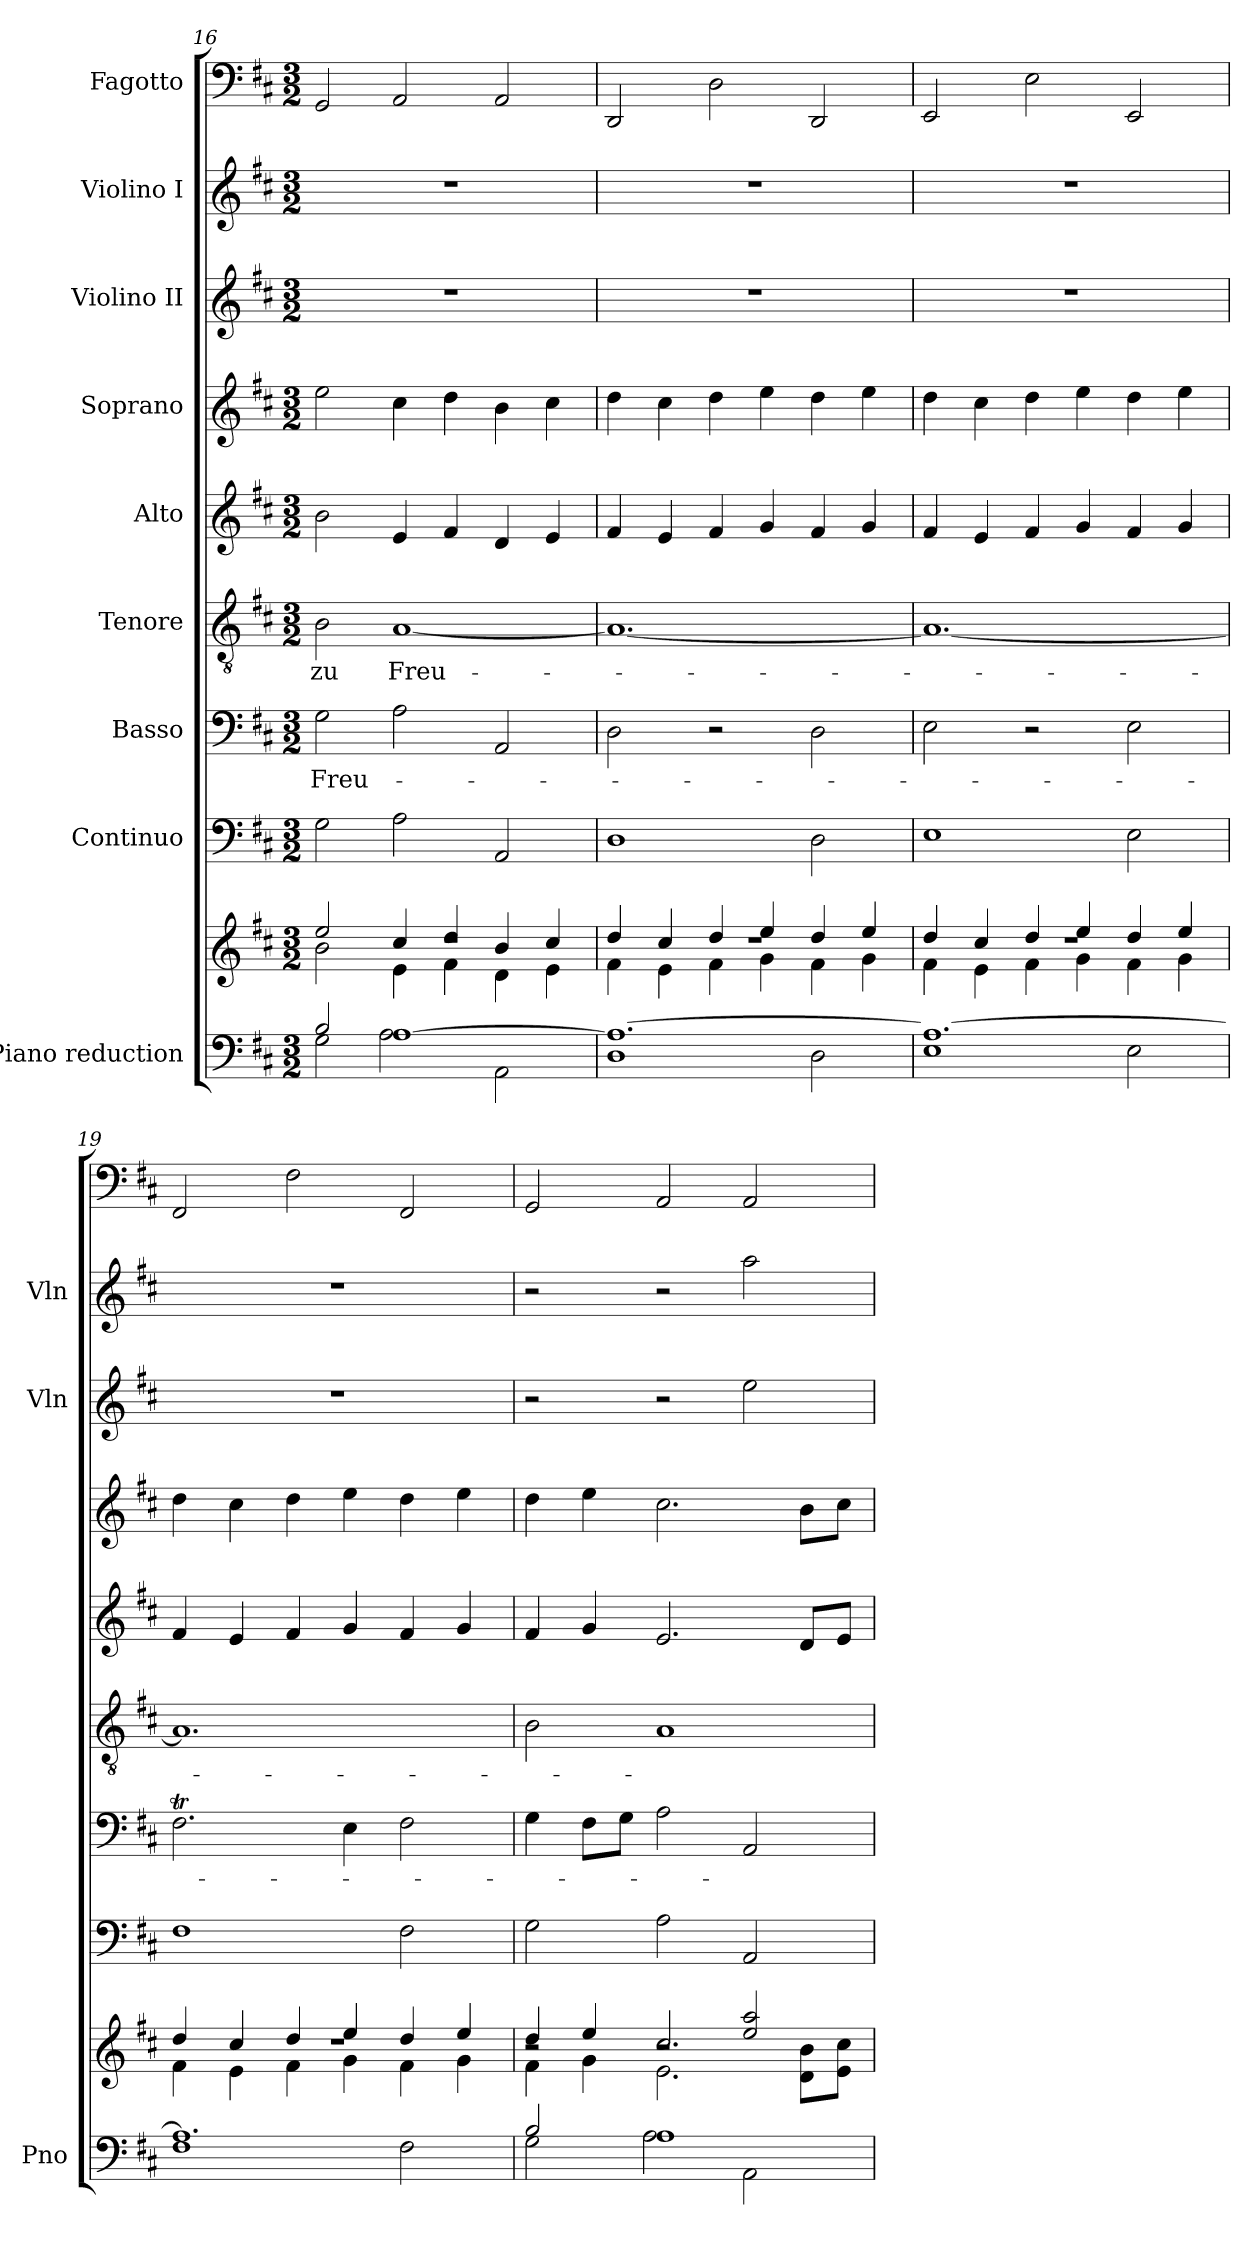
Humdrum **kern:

**kern	**kern	**kern	**kern	**text	**kern	**text	**kern	**kern	**kern	**kern	**kern
*part9	*part9	*part8	*part7	*part7	*part6	*part6	*part5	*part4	*part3	*part2	*part1
*staff10	*staff9	*staff8	*staff7	*staff7	*staff6	*staff6	*staff5	*staff4	*staff3	*staff2	*staff1
*I"Piano reduction	*	*I"Continuo	*I"Basso	*	*I"Tenore	*	*I"Alto	*I"Soprano	*I"Violino II	*I"Violino I	*I"Fagotto
*I'Pno	*	*	*	*	*	*	*	*	*I'Vln	*I'Vln	*
*clefF4	*clefG2	*clefF4	*clefF4	*	*clefGv2	*	*clefG2	*clefG2	*clefG2	*clefG2	*clefF4
*k[f#c#]	*k[f#c#]	*k[f#c#]	*k[f#c#]	*	*k[f#c#]	*	*k[f#c#]	*k[f#c#]	*k[f#c#]	*k[f#c#]	*k[f#c#]
*M3/2	*M3/2	*M3/2	*M3/2	*	*M3/2	*	*M3/2	*M3/2	*M3/2	*M3/2	*M3/2
=16	=16	=16	=16	=16	=16	=16	=16	=16	=16	=16	=16
*^	*^	*	*	*	*	*	*	*	*	*	*
*	*	*	*^	*	*	*	*	*	*	*	*	*	*
!	!	!	!	!	!	!	!LO:LY:b	!	!LO:LY:b	!	!	!	!	!
2B!/	2G\	1.r	2b!\	2ee!/	2G\	2G\	Freu-	2B\	zu	2b\	2ee\	1.r	1.r	2GG/
!	!	!	!	!	!	!	!	!	!LO:LY:b	!	!	!	!	!
[1A!	2A\	.	4e!\	4cc#!/	2A\	2A\	.	[1A	Freu-	4e/	4cc#\	.	.	2AA/
.	.	.	4f#!\	4dd!/	.	.	.	.	.	4f#/	4dd\	.	.	.
.	2AA\	.	4d!\	4b!/	2AA/	2AA/	.	.	.	4d/	4b\	.	.	2AA/
.	.	.	4e!\	4cc#!/	.	.	.	.	.	4e/	4cc#\	.	.	.
=17	=17	=17	=17	=17	=17	=17	=17	=17	=17	=17	=17	=17	=17	=17
1.A!_	1D	1.r	4f#!\	4dd!/	1D	2D\	.	1.A_	.	4f#/	4dd\	1.r	1.r	2DD/
.	.	.	4e!\	4cc#!/	.	.	.	.	.	4e/	4cc#\	.	.	.
.	.	.	4f#!\	4dd!/	.	2r	.	.	.	4f#/	4dd\	.	.	2D\
.	.	.	4g!\	4ee!/	.	.	.	.	.	4g/	4ee\	.	.	.
.	2D\	.	4f#!\	4dd!/	2D\	2D\	.	.	.	4f#/	4dd\	.	.	2DD/
.	.	.	4g!\	4ee!/	.	.	.	.	.	4g/	4ee\	.	.	.
=18	=18	=18	=18	=18	=18	=18	=18	=18	=18	=18	=18	=18	=18	=18
1.A!_	1E	1.r	4f#!\	4dd!/	1E	2E\	.	1.A_	.	4f#/	4dd\	1.r	1.r	2EE/
.	.	.	4e!\	4cc#!/	.	.	.	.	.	4e/	4cc#\	.	.	.
.	.	.	4f#!\	4dd!/	.	2r	.	.	.	4f#/	4dd\	.	.	2E\
.	.	.	4g!\	4ee!/	.	.	.	.	.	4g/	4ee\	.	.	.
.	2E\	.	4f#!\	4dd!/	2E\	2E\	.	.	.	4f#/	4dd\	.	.	2EE/
.	.	.	4g!\	4ee!/	.	.	.	.	.	4g/	4ee\	.	.	.
!!LO:PB:g=z
=19	=19	=19	=19	=19	=19	=19	=19	=19	=19	=19	=19	=19	=19	=19
1.A!]	1F#	1.r	4f#!\	4dd!/	1F#	2.F#t\	.	1.A]	.	4f#/	4dd\	1.r	1.r	2FF#/
.	.	.	4e!\	4cc#!/	.	.	.	.	.	4e/	4cc#\	.	.	.
.	.	.	4f#!\	4dd!/	.	.	.	.	.	4f#/	4dd\	.	.	2F#\
.	.	.	4g!\	4ee!/	.	4E\	.	.	.	4g/	4ee\	.	.	.
.	2F#\	.	4f#!\	4dd!/	2F#\	2F#\	.	.	.	4f#/	4dd\	.	.	2FF#/
.	.	.	4g!\	4ee!/	.	.	.	.	.	4g/	4ee\	.	.	.
=20	=20	=20	=20	=20	=20	=20	=20	=20	=20	=20	=20	=20	=20	=20
2B!/	2G\	2r	4f#!\	4dd!/	2G\	4G\	.	2B\	.	4f#/	4dd\	2r	2r	2GG/
.	.	.	4g!\	4ee!/	.	8F#\L	.	.	.	4g/	4ee\	.	.	.
.	.	.	.	.	.	8G\J	.	.	.	.	.	.	.	.
1A!	2A\	2r	2.e!\	2.cc#!/	2A\	2A\	.	1A	.	2.e/	2.cc#\	2r	2r	2AA/
.	2AA\	2ee/ 2aa/	.	.	2AA/	2AA/	.	.	.	.	.	2ee\	2aa\	2AA/
.	.	.	8d!\ 8b!\L	4ryy	.	.	.	.	.	8d/L	8b\L	.	.	.
.	.	.	8e!\ 8cc#!\J	.	.	.	.	.	.	8e/J	8cc#\J	.	.	.
*v	*v	*	*	*	*	*	*	*	*	*	*	*	*	*
*	*v	*v	*v	*	*	*	*	*	*	*	*	*	*
=	=	=	=	=	=	=	=	=	=	=	=
*-	*-	*-	*-	*-	*-	*-	*-	*-	*-	*-	*-
